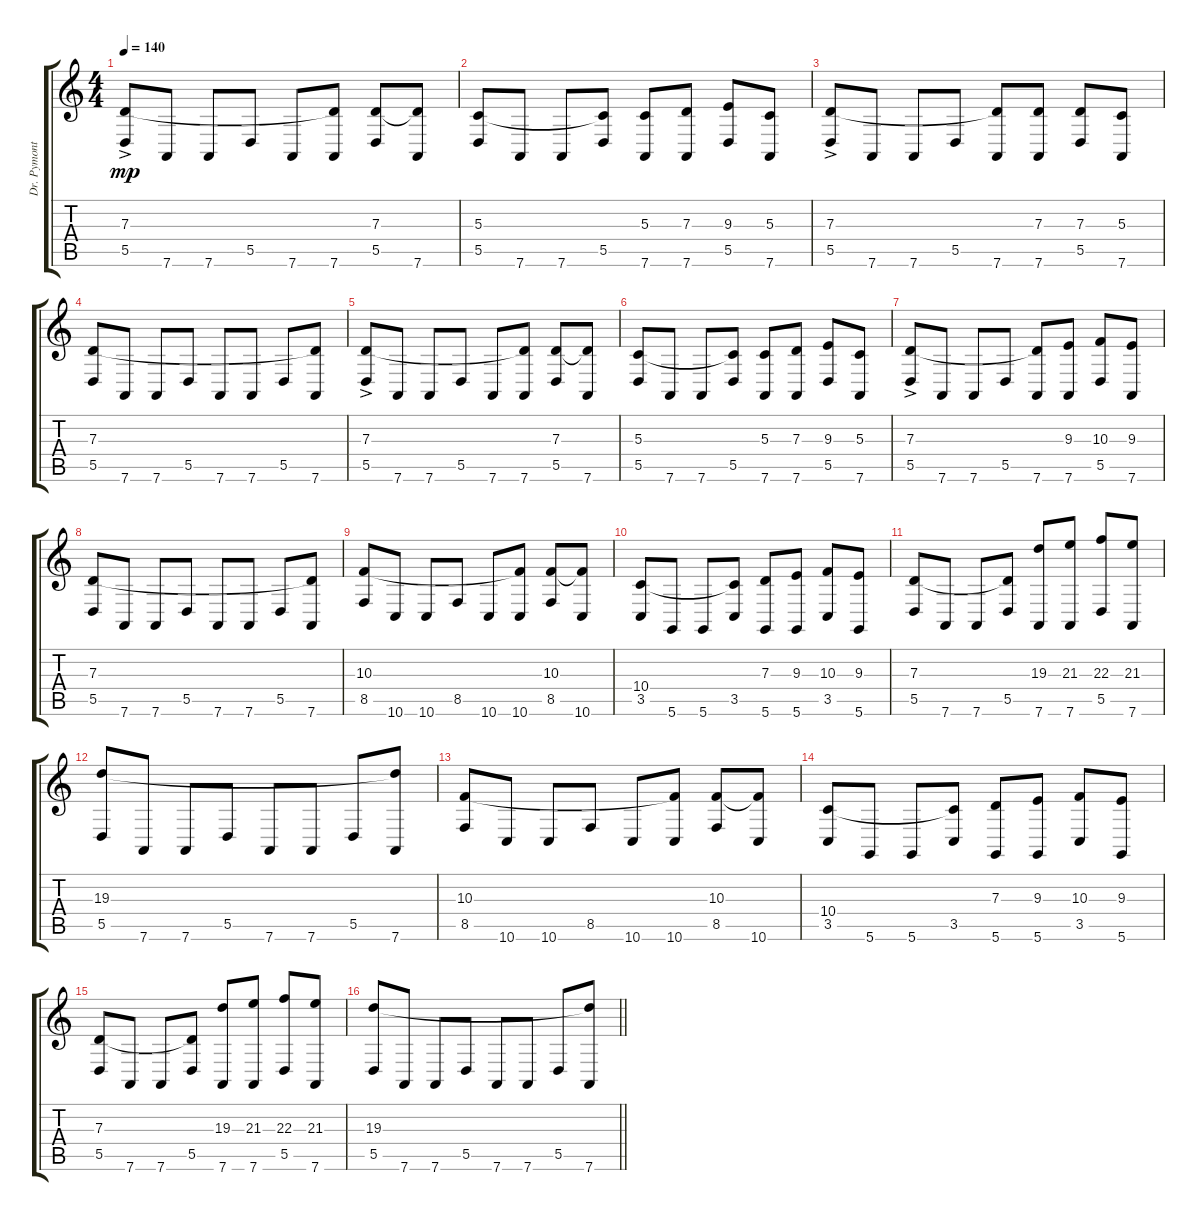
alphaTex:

\track ("Dr. Pymonte" "Dr. Pymont") {instrument orchestralharp}
\staff {score tabs}
\tuning (E4 B3 G3 D3 A2 D2) {hide}
\ts (4 4)
\tempo 140
\clef g2
\ks c
(7.3{ac} 5.5).8{dy mp} 7.6.8 7.6.8 5.5.8 7.6.8 (7.3{t} 7.6).8 (7.3 5.5).8 (7.3{t} 7.6).8 |
(5.3 5.5).8 7.6.8 7.6.8 (5.3{t} 5.5).8 (5.3 7.6).8 (7.3 7.6).8 (9.3 5.5).8 (5.3 7.6).8 |
(7.3{ac} 5.5).8 7.6.8 7.6.8 5.5.8 (7.3{t} 7.6).8 (7.3 7.6).8 (7.3 5.5).8 (5.3 7.6).8 |
(7.3 5.5).8 7.6.8 7.6.8 5.5.8 7.6.8 7.6.8 5.5.8 (7.3{t} 7.6).8 |
(7.3{ac} 5.5).8 7.6.8 7.6.8 5.5.8 7.6.8 (7.3{t} 7.6).8 (7.3 5.5).8 (7.3{t} 7.6).8 |
(5.3 5.5).8 7.6.8 7.6.8 (5.3{t} 5.5).8 (5.3 7.6).8 (7.3 7.6).8 (9.3 5.5).8 (5.3 7.6).8 |
(7.3{ac} 5.5).8 7.6.8 7.6.8 5.5.8 (7.3{t} 7.6).8 (9.3 7.6).8 (10.3 5.5).8 (9.3 7.6).8 |
(7.3 5.5).8 7.6.8 7.6.8 5.5.8 7.6.8 7.6.8 5.5.8 (7.3{t} 7.6).8 |
(10.3 8.5).8 10.6.8 10.6.8 8.5.8 10.6.8 (10.3{t} 10.6).8 (10.3 8.5).8 (10.3{t} 10.6).8 |
(10.4 3.5).8 5.6.8 5.6.8 (10.4{t} 3.5).8 (7.3 5.6).8 (9.3 5.6).8 (10.3 3.5).8 (9.3 5.6).8 |
(7.3 5.5).8 7.6.8 7.6.8 (7.3{t} 5.5).8 (19.3 7.6).8 (21.3 7.6).8 (22.3 5.5).8 (21.3 7.6).8 |
(19.3 5.5).8 7.6.8 7.6.8 5.5.8 7.6.8 7.6.8 5.5.8 (19.3{t} 7.6).8 |
(10.3 8.5).8 10.6.8 10.6.8 8.5.8 10.6.8 (10.3{t} 10.6).8 (10.3 8.5).8 (10.3{t} 10.6).8 |
(10.4 3.5).8 5.6.8 5.6.8 (10.4{t} 3.5).8 (7.3 5.6).8 (9.3 5.6).8 (10.3 3.5).8 (9.3 5.6).8 |
(7.3 5.5).8 7.6.8 7.6.8 (7.3{t} 5.5).8 (19.3 7.6).8 (21.3 7.6).8 (22.3 5.5).8 (21.3 7.6).8 |
\barLineRight lightlight
(19.3 5.5).8 7.6.8 7.6.8 5.5.8 7.6.8 7.6.8 5.5.8 (19.3{t} 7.6).8
